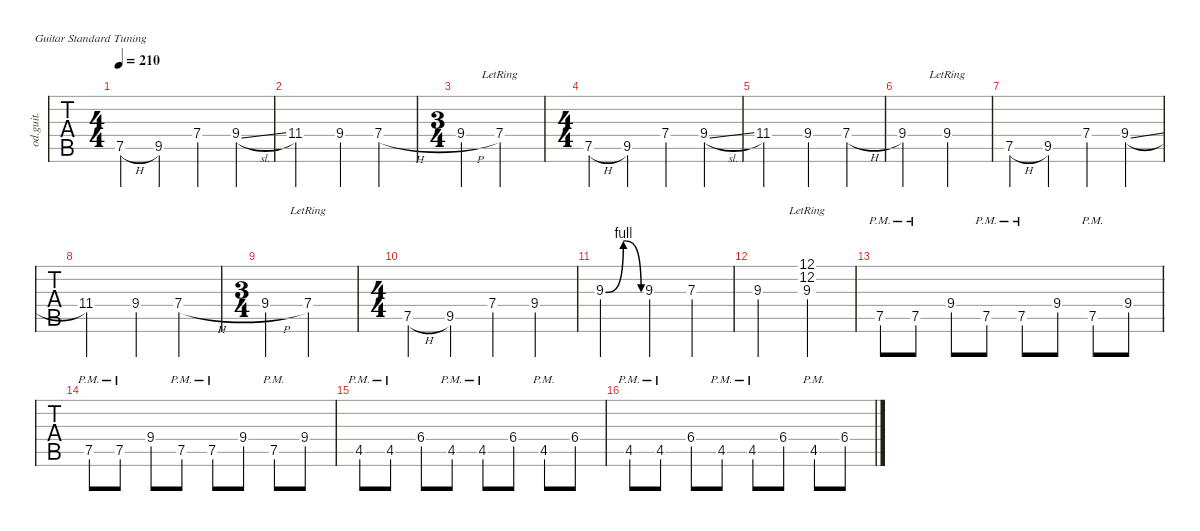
\defaultSystemsLayout 4
\hideDynamics
\bracketExtendMode nobrackets
\track ("guit1" "od.guit.") {instrument overdrivenguitar}
\staff {tabs}
\tuning (E4 B3 G3 D3 A2 E2)
\ts (4 4)
\beaming (8 2 2 2 2)
\tempo 210
\clef g2
\ks c
7.5{h}.4{dy mf instrument overdrivenguitar} 9.5{acc #}.4 7.4.4 9.4{sl}.4 |
11.4{acc #}.2 9.4.4 7.4{h}.4 |
\ts (3 4)
\beaming (8 2 2 2)
9.4{h}.4 7.4{lr}.2 |
\ts (4 4)
\beaming (8 2 2 2 2)
7.5{h}.4 9.5{acc #}.4 7.4.4 9.4{sl}.4 |
11.4{acc #}.2 9.4.4 7.4{h}.4 |
9.4.2 9.4{lr}.2 |
7.5{h}.4 9.5{acc #}.4 7.4.4 9.4{sl}.4 |
11.4{acc #}.2 9.4.4 7.4{h}.4 |
\ts (3 4)
\beaming (8 2 2 2)
9.4{h}.4 7.4{lr}.2 |
\ts (4 4)
\beaming (8 2 2 2 2)
7.5{h}.4 9.5{acc #}.4 7.4.4 9.4.4 |
9.3{be (bendrelease 0 0 10.2 4 20.4 4 30 0)}.2 9.3.4 7.3.4 |
9.3.2 (9.3{lr} 12.1{lr} 12.2{lr}).2 |
7.5{pm}.8 7.5{pm}.8 9.4.8 7.5{pm}.8 7.5{pm}.8 9.4.8 7.5{pm}.8 9.4.8 |
7.5{pm}.8 7.5{pm}.8 9.4.8 7.5{pm}.8 7.5{pm}.8 9.4.8 7.5{pm}.8 9.4.8 |
4.5{pm acc #}.8 4.5{pm acc #}.8 6.4{acc #}.8 4.5{pm acc #}.8 4.5{pm acc #}.8 6.4{acc #}.8 4.5{pm acc #}.8 6.4{acc #}.8 |
4.5{pm acc #}.8 4.5{pm acc #}.8 6.4{acc #}.8 4.5{pm acc #}.8 4.5{pm acc #}.8 6.4{acc #}.8 4.5{pm acc #}.8 6.4{acc #}.8
